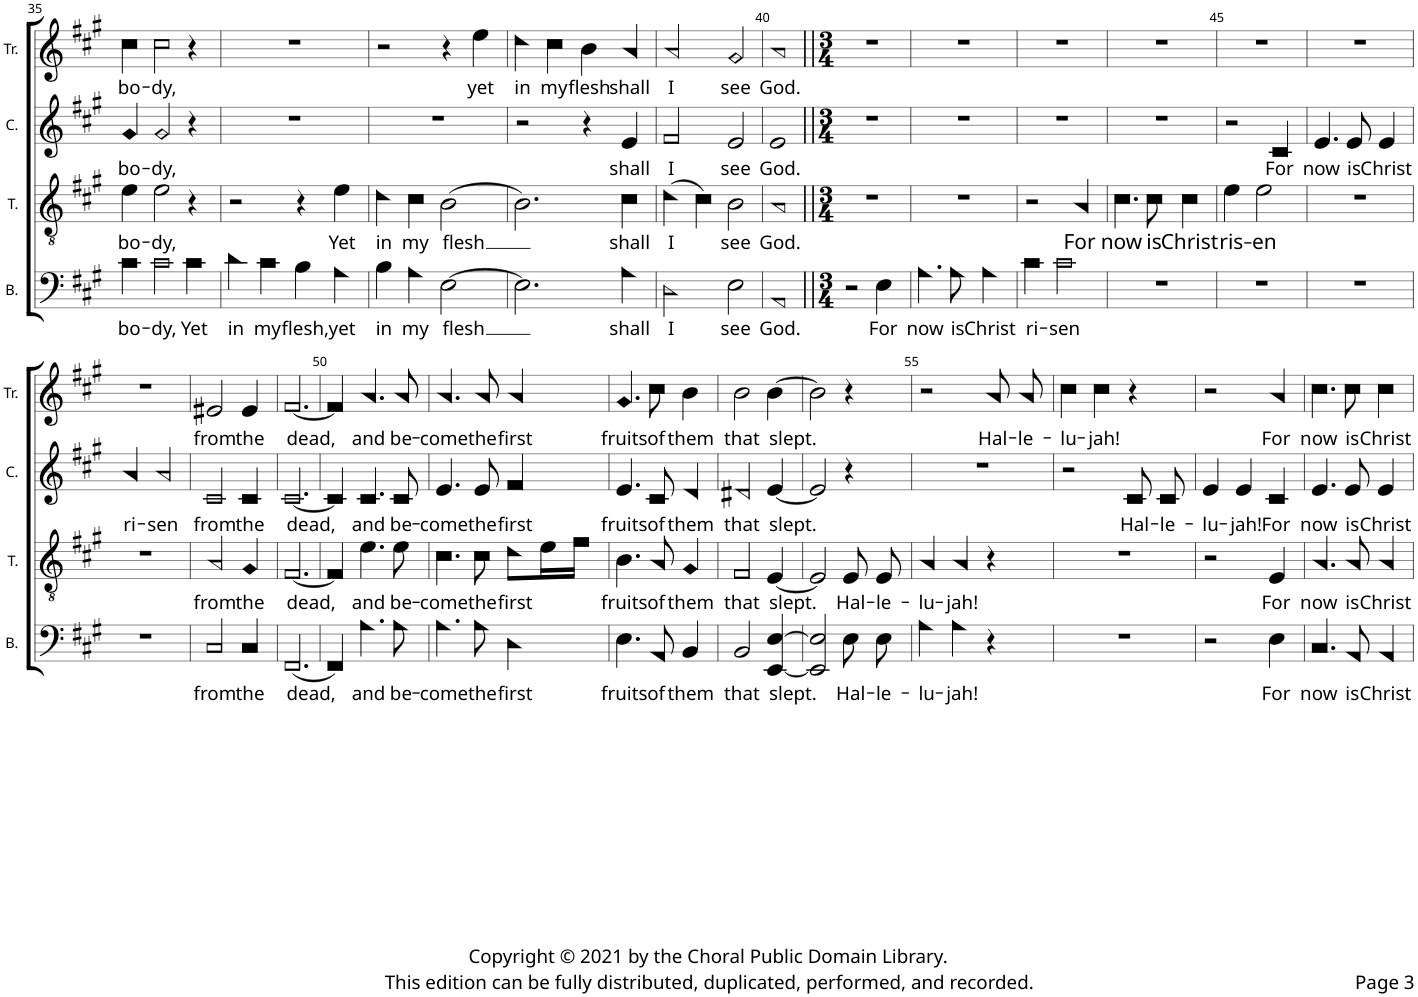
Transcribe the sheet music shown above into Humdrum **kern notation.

**kern	**text	**kern	**text	**kern	**text	**kern	**text
*part4	*part4	*part3	*part3	*part2	*part2	*part1	*part1
*staff4	*staff4	*staff3	*staff3	*staff2	*staff2	*staff1	*staff1
*I"Bass	*	*I"Tenor	*	*I"Counter	*	*I"Treble	*
*I'B.	*	*I'T.	*	*I'C.	*	*I'Tr.	*
!!LO:PB:g=z
*clefF4	*	*clefGv2	*	*clefG2	*	*clefG2	*
*k[f#c#g#]	*	*k[f#c#g#]	*	*k[f#c#g#]	*	*k[f#c#g#]	*
*M4/4	*	*M4/4	*	*M4/4	*	*M4/4	*
*met(c|)	*	*met(c|)	*	*met(c|)	*	*met(c|)	*
=35	=35	=35	=35	=35	=35	=35	=35
!	!LO:LY:b	!	!LO:LY:b	!	!LO:LY:b	!	!LO:LY:b
4c#!\	bo-	4e!\	bo-	4g#!/	bo-	4cc#!\	bo-
!	!LO:LY:b	!	!LO:LY:b	!	!LO:LY:b	!	!LO:LY:b
2c#!\	-dy,	2e!\	-dy,	2g#!/	-dy,	2cc#!\	-dy,
!	!LO:LY:b	!	!	!	!	!	!
4c#!\	Yet	4r	.	4r	.	4r	.
=36	=36	=36	=36	=36	=36	=36	=36
!	!LO:LY:b	!	!	!	!	!	!
4d!\	in	2r	.	1r	.	1r	.
!	!LO:LY:b	!	!	!	!	!	!
4c#!\	my	.	.	.	.	.	.
!	!LO:LY:b	!	!	!	!	!	!
4B!\	flesh,	4r	.	.	.	.	.
!	!LO:LY:b	!	!LO:LY:b	!	!	!	!
4A!\	yet	4e!\	Yet	.	.	.	.
=37	=37	=37	=37	=37	=37	=37	=37
!	!LO:LY:b	!	!LO:LY:b	!	!	!	!
4B!\	in	4d!\	in	1r	.	2r	.
!	!LO:LY:b	!	!LO:LY:b	!	!	!	!
4A!\	my	4c#!\	my	.	.	.	.
!	!LO:LY:b	!	!LO:LY:b	!	!	!	!
[2E!\	flesh	[2B!\	flesh	.	.	4r	.
!	!	!	!	!	!	!	!LO:LY:b
.	.	.	.	.	.	4ee!\	yet
=38	=38	=38	=38	=38	=38	=38	=38
!	!	!	!	!	!	!	!LO:LY:b
2.E!\]	.	2.B!\]	.	2r	.	4dd!\	in
!	!	!	!	!	!	!	!LO:LY:b
.	.	.	.	.	.	4cc#!\	my
!	!	!	!	!	!	!	!LO:LY:b
.	.	.	.	4r	.	4b!\	flesh
!	!LO:LY:b	!	!LO:LY:b	!	!LO:LY:b	!	!LO:LY:b
4A!\	shall	4c#!\	shall	4e!/	shall	4a!/	shall
=39	=39	=39	=39	=39	=39	=39	=39
!	!LO:LY:b	!	!LO:LY:b	!	!LO:LY:b	!	!LO:LY:b
2D!\	I	(4d!\	I	2f#!/	I	2a!/	I
.	.	4c#!\)	.	.	.	.	.
!	!LO:LY:b	!	!LO:LY:b	!	!LO:LY:b	!	!LO:LY:b
2E!\	see	2B!\	see	2e!/	see	2g#!/	see
=40	=40	=40	=40	=40	=40	=40	=40
!	!LO:LY:b	!	!LO:LY:b	!	!LO:LY:b	!	!LO:LY:b
1AA!	God.	1A!	God.	1e!	God.	1a!	God.
=41||	=41||	=41||	=41||	=41||	=41||	=41||	=41||
*M3/4	*	*M3/4	*	*M3/4	*	*M3/4	*
2r	.	2.r	.	2.r	.	2.r	.
!	!LO:LY:b	!	!	!	!	!	!
4E!\	For	.	.	.	.	.	.
=42	=42	=42	=42	=42	=42	=42	=42
!	!LO:LY:b	!	!	!	!	!	!
4.A!\	now	2.r	.	2.r	.	2.r	.
!	!LO:LY:b	!	!	!	!	!	!
8A!\	is	.	.	.	.	.	.
!	!LO:LY:b	!	!	!	!	!	!
4A!\	Christ	.	.	.	.	.	.
=43	=43	=43	=43	=43	=43	=43	=43
!	!LO:LY:b	!	!	!	!	!	!
4c#!\	ri-	2r	.	2.r	.	2.r	.
!	!LO:LY:b	!	!	!	!	!	!
2c#!\	-sen	.	.	.	.	.	.
!	!	!	!LO:LY:b	!	!	!	!
.	.	4A!/	For	.	.	.	.
=44	=44	=44	=44	=44	=44	=44	=44
!	!	!	!LO:LY:b	!	!	!	!
2.r	.	4.c#!\	now	2.r	.	2.r	.
!	!	!	!LO:LY:b	!	!	!	!
.	.	8c#!\	is	.	.	.	.
!	!	!	!LO:LY:b	!	!	!	!
.	.	4c#!\	Christ	.	.	.	.
=45	=45	=45	=45	=45	=45	=45	=45
!	!	!	!LO:LY:b	!	!	!	!
2.r	.	4e!\	ris-	2r	.	2.r	.
!	!	!	!LO:LY:b	!	!	!	!
.	.	2e!\	-en	.	.	.	.
!	!	!	!	!	!LO:LY:b	!	!
.	.	.	.	4c#!/	For	.	.
=46	=46	=46	=46	=46	=46	=46	=46
!	!	!	!	!	!LO:LY:b	!	!
2.r	.	2.r	.	4.e!/	now	2.r	.
!	!	!	!	!	!LO:LY:b	!	!
.	.	.	.	8e!/	is	.	.
!	!	!	!	!	!LO:LY:b	!	!
.	.	.	.	4e!/	Christ	.	.
!!LO:LB:g=z
=47	=47	=47	=47	=47	=47	=47	=47
!	!	!	!	!	!LO:LY:b	!	!
2.r	.	2.r	.	4a!/	ri-	2.r	.
!	!	!	!	!	!LO:LY:b	!	!
.	.	.	.	2a!/	-sen	.	.
=48	=48	=48	=48	=48	=48	=48	=48
!	!LO:LY:b	!	!LO:LY:b	!	!LO:LY:b	!	!LO:LY:b
2C#!/	from	2A!/	from	2c#!/	from	2e#X!/	from
!	!LO:LY:b	!	!LO:LY:b	!	!LO:LY:b	!	!LO:LY:b
4C#!/	the	4G#!/	the	4c#!/	the	4e#!/	the
=49	=49	=49	=49	=49	=49	=49	=49
!	!LO:LY:b	!	!LO:LY:b	!	!LO:LY:b	!	!LO:LY:b
(2.FF#!/	dead,	[2.F#!/	dead,	[2.c#!/	dead,	[2.f#!/	dead,
=50	=50	=50	=50	=50	=50	=50	=50
4FF#!/)	.	4F#!/]	.	4c#!/]	.	4f#!/]	.
!	!LO:LY:b	!	!LO:LY:b	!	!LO:LY:b	!	!LO:LY:b
4.A!\	and	4.e!\	and	4.c#!/	and	4.a!/	and
!	!LO:LY:b	!	!LO:LY:b	!	!LO:LY:b	!	!LO:LY:b
8A!\	be-	8e!\	be-	8c#!/	be-	8a!/	be-
=51	=51	=51	=51	=51	=51	=51	=51
!	!LO:LY:b	!	!LO:LY:b	!	!LO:LY:b	!	!LO:LY:b
4.A!\	-come	4.c#!\	-come	4.e!/	-come	4.a!/	-come
!	!LO:LY:b	!	!LO:LY:b	!	!LO:LY:b	!	!LO:LY:b
8A!\	the	8c#!\	the	8e!/	the	8a!/	the
!	!LO:LY:b	!	!LO:LY:b	!	!LO:LY:b	!	!LO:LY:b
4D!\	first	8d!\L	first	4f#!/	first	4a!/	first
.	.	16e!\L	.	.	.	.	.
.	.	16f#!\JJ	.	.	.	.	.
=52	=52	=52	=52	=52	=52	=52	=52
!	!LO:LY:b	!	!LO:LY:b	!	!LO:LY:b	!	!LO:LY:b
4.E!\	fruits	4.B!\	fruits	4.e!/	fruits	4.g#!/	fruits
!	!LO:LY:b	!	!LO:LY:b	!	!LO:LY:b	!	!LO:LY:b
8AA!/	of	8A!/	of	8c#!/	of	8cc#!\	of
!	!LO:LY:b	!	!LO:LY:b	!	!LO:LY:b	!	!LO:LY:b
4BB!/	them	4G#!/	them	4d!/	them	4b!\	them
=53	=53	=53	=53	=53	=53	=53	=53
!	!LO:LY:b	!	!LO:LY:b	!	!LO:LY:b	!	!LO:LY:b
2BB!/	that	2F#!/	that	2d#X!/	that	2b!\	that
!	!LO:LY:b	!	!LO:LY:b	!	!LO:LY:b	!	!LO:LY:b
[4EE!/ [4E!/	slept.	[4E!/	slept.	[4e!/	slept.	[4b!\	slept.
=54	=54	=54	=54	=54	=54	=54	=54
2EE!/] 2E!/]	.	2E!/]	.	2e!/]	.	2b!\]	.
!	!LO:LY:b	!	!LO:LY:b	!	!	!	!
8E!\L	Hal-	8E!/	Hal-	4r	.	4r	.
!	!LO:LY:b	!	!LO:LY:b	!	!	!	!
8E!\J	-le-	8E!/	-le-	.	.	.	.
=55	=55	=55	=55	=55	=55	=55	=55
!	!LO:LY:b	!	!LO:LY:b	!	!	!	!
4A!\	-lu-	4A!/	-lu-	2.r	.	2r	.
!	!LO:LY:b	!	!LO:LY:b	!	!	!	!
4A!\	-jah!	4A!/	-jah!	.	.	.	.
!	!	!	!	!	!	!	!LO:LY:b
4r	.	4r	.	.	.	8a!/L	Hal-
!	!	!	!	!	!	!	!LO:LY:b
.	.	.	.	.	.	8a!/J	-le-
=56	=56	=56	=56	=56	=56	=56	=56
!	!	!	!	!	!	!	!LO:LY:b
2.r	.	2.r	.	2r	.	4cc#!\	-lu-
!	!	!	!	!	!	!	!LO:LY:b
.	.	.	.	.	.	4cc#!\	-jah!
!	!	!	!	!	!LO:LY:b	!	!
.	.	.	.	8c#!/L	Hal-	4r	.
!	!	!	!	!	!LO:LY:b	!	!
.	.	.	.	8c#!/J	-le-	.	.
=57	=57	=57	=57	=57	=57	=57	=57
!	!	!	!	!	!LO:LY:b	!	!
2r	.	2r	.	4e!/	-lu-	2r	.
!	!	!	!	!	!LO:LY:b	!	!
.	.	.	.	4e!/	-jah!	.	.
!	!LO:LY:b	!	!LO:LY:b	!	!LO:LY:b	!	!LO:LY:b
4E!\	For	4E!/	For	4c#!/	For	4a!/	For
=58	=58	=58	=58	=58	=58	=58	=58
!	!LO:LY:b	!	!LO:LY:b	!	!LO:LY:b	!	!LO:LY:b
4.C#!/	now	4.A!/	now	4.e!/	now	4.cc#!\	now
!	!LO:LY:b	!	!LO:LY:b	!	!LO:LY:b	!	!LO:LY:b
8AA!/	is	8A!/	is	8e!/	is	8cc#!\	is
!	!LO:LY:b	!	!LO:LY:b	!	!LO:LY:b	!	!LO:LY:b
4AA!/	Christ	4A!/	Christ	4e!/	Christ	4cc#!\	Christ
=	=	=	=	=	=	=	=
*-	*-	*-	*-	*-	*-	*-	*-
